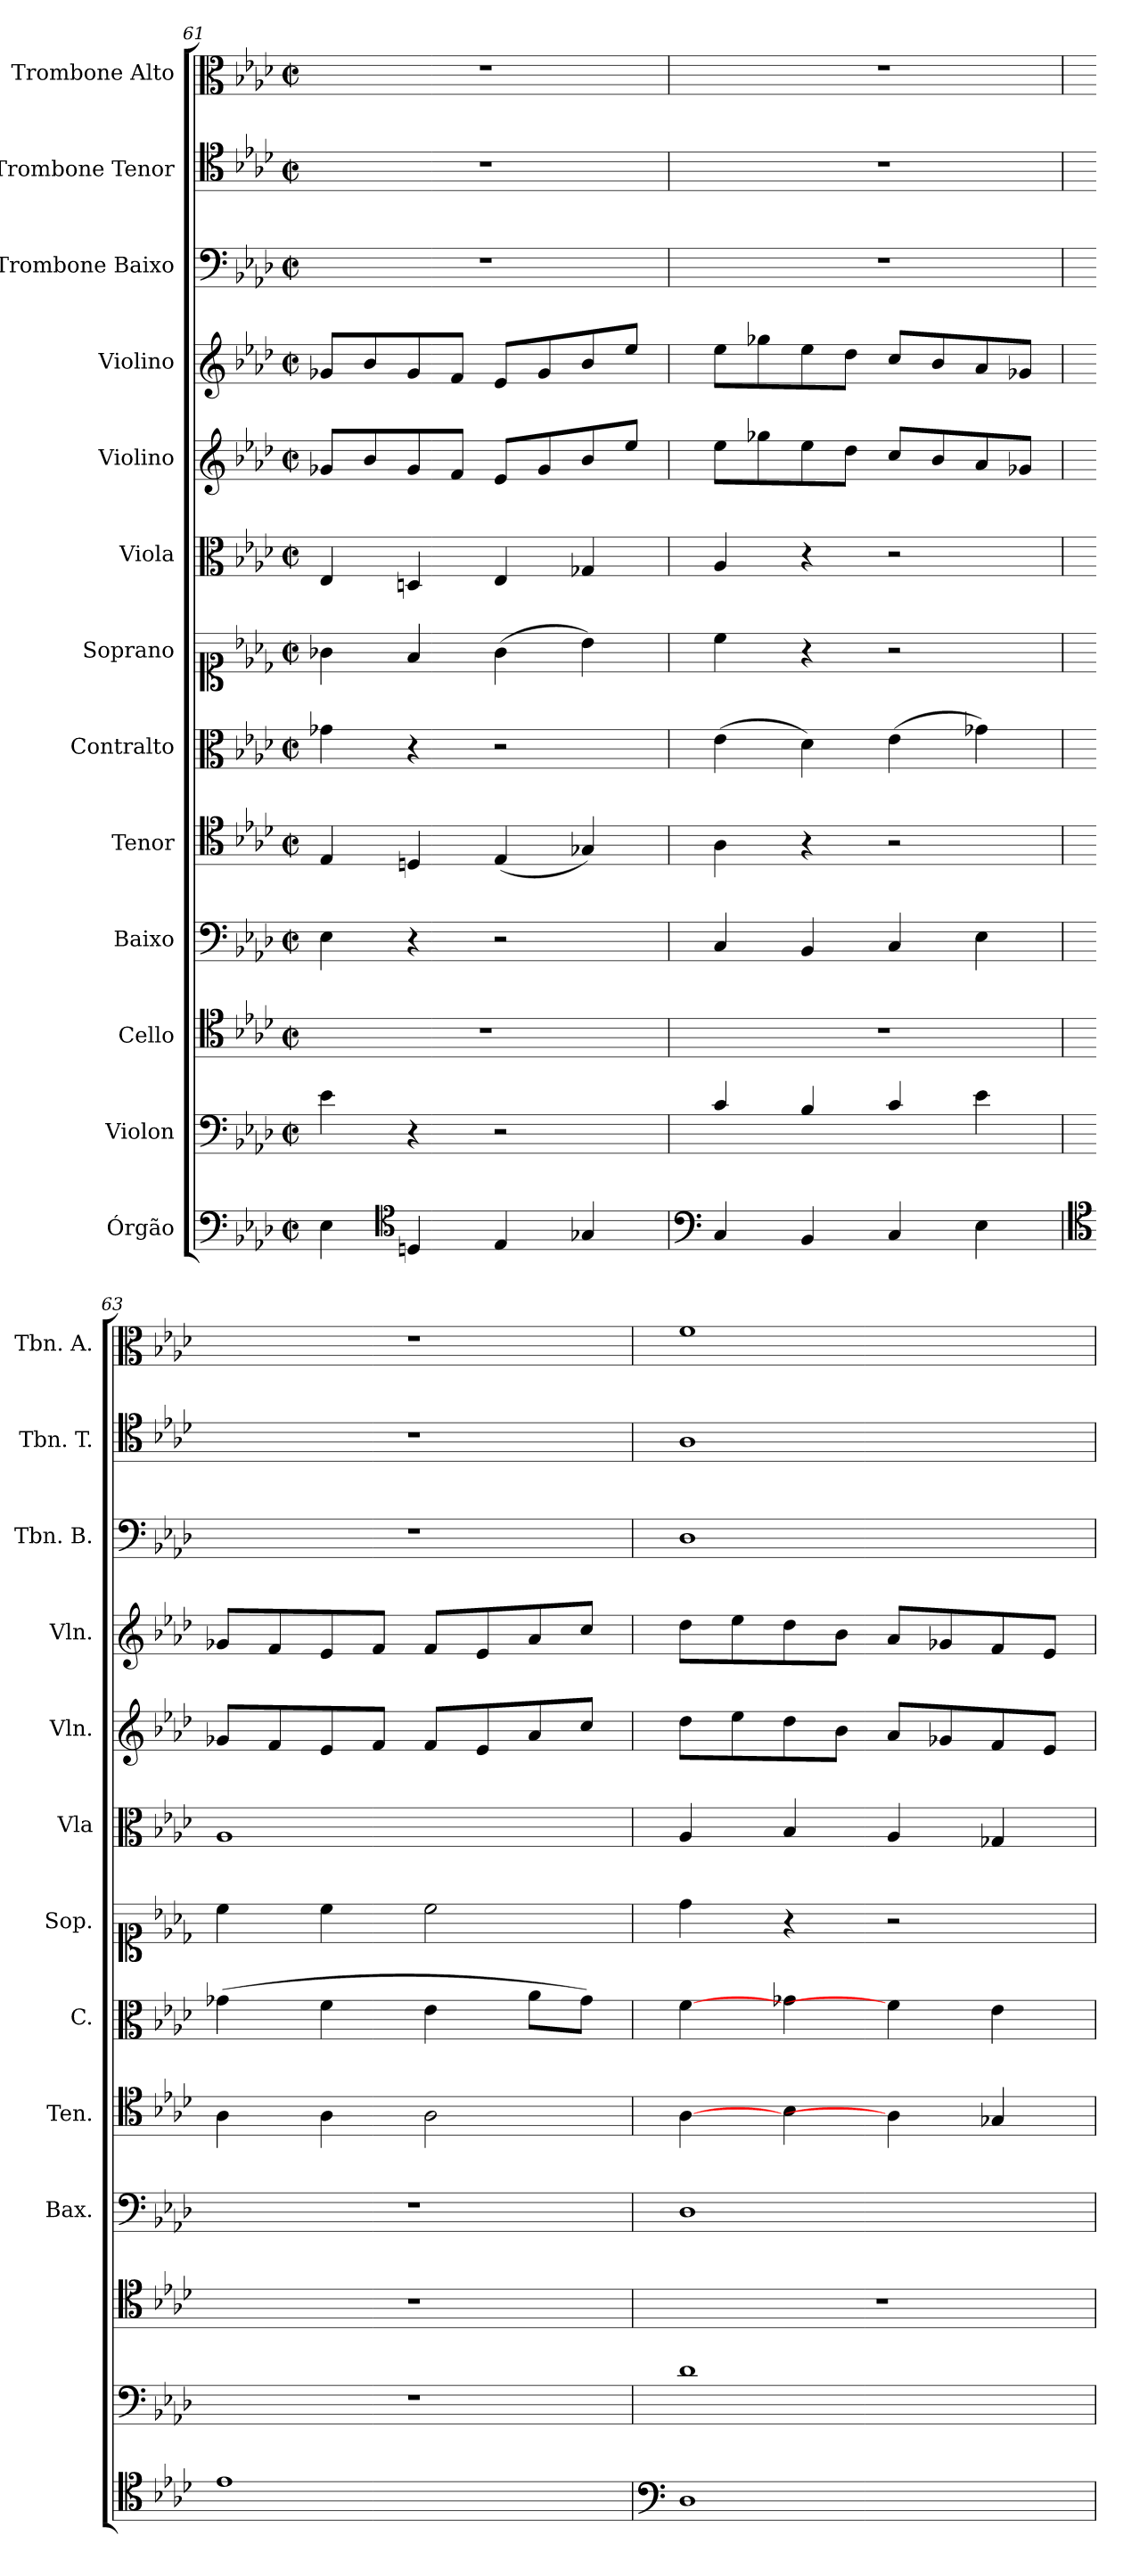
**kern	**kern	**kern	**kern	**kern	**kern	**kern	**kern	**kern	**kern	**kern	**kern	**kern
*part13	*part12	*part11	*part10	*part9	*part8	*part7	*part6	*part5	*part4	*part3	*part2	*part1
*staff13	*staff12	*staff11	*staff10	*staff9	*staff8	*staff7	*staff6	*staff5	*staff4	*staff3	*staff2	*staff1
*I"Órgão	*I"Violon	*I"Cello	*I"Baixo	*I"Tenor	*I"Contralto	*I"Soprano	*I"Viola	*I"Violino	*I"Violino	*I"Trombone Baixo	*I"Trombone Tenor	*I"Trombone Alto
*	*	*	*I'Bax.	*I'Ten.	*I'C.	*I'Sop.	*I'Vla	*I'Vln.	*I'Vln.	*I'Tbn. B.	*I'Tbn. T.	*I'Tbn. A.
*clefF4	*clefF4	*clefC4	*clefF4	*clefC4	*clefC3	*clefC1	*clefC3	*clefG2	*clefG2	*clefF4	*clefC4	*clefC3
*	*ITrd7c12	*	*	*	*	*	*	*	*	*	*	*
*k[b-e-a-d-]	*k[b-e-a-d-]	*k[b-e-a-d-]	*k[b-e-a-d-]	*k[b-e-a-d-]	*k[b-e-a-d-]	*k[b-e-a-d-]	*k[b-e-a-d-]	*k[b-e-a-d-]	*k[b-e-a-d-]	*k[b-e-a-d-]	*k[b-e-a-d-]	*k[b-e-a-d-]
*M2/2	*M2/2	*M2/2	*M2/2	*M2/2	*M2/2	*M2/2	*M2/2	*M2/2	*M2/2	*M2/2	*M2/2	*M2/2
*met(c|)	*met(c|)	*met(c|)	*met(c|)	*met(c|)	*met(c|)	*met(c|)	*met(c|)	*met(c|)	*met(c|)	*met(c|)	*met(c|)	*met(c|)
=61	=61	=61	=61	=61	=61	=61	=61	=61	=61	=61	=61	=61
4E-\	4E-\	1r	4E-\	4E-/	4g-X\	4g-X\	4E-/	8g-X/L	8g-X/L	1r	1r	1r
.	.	.	.	.	.	.	.	8b-/	8b-/	.	.	.
*clefC4	*	*	*	*	*	*	*	*	*	*	*	*
4Dn/	4r	.	4r	4Dn/	4r	4f/	4Dn/	8g-/	8g-/	.	.	.
.	.	.	.	.	.	.	.	8f/J	8f/J	.	.	.
4E-/	2r	.	2r	(4E-/	2r	(4g-\	4E-/	8e-/L	8e-/L	.	.	.
.	.	.	.	.	.	.	.	8g-/	8g-/	.	.	.
4G-X/	.	.	.	4G-X/)	.	4b-\)	4G-X/	8b-/	8b-/	.	.	.
.	.	.	.	.	.	.	.	8ee-/J	8ee-/J	.	.	.
=62	=62	=62	=62	=62	=62	=62	=62	=62	=62	=62	=62	=62
*clefF4	*	*	*	*	*	*	*	*	*	*	*	*
4C/	4C/	1r	4C/	4A-\	(4e-\	4cc\	4A-/	8ee-\L	8ee-\L	1r	1r	1r
.	.	.	.	.	.	.	.	8gg-X\	8gg-X\	.	.	.
4BB-/	4BB-/	.	4BB-/	4r	4d-\)	4r	4r	8ee-\	8ee-\	.	.	.
.	.	.	.	.	.	.	.	8dd-\J	8dd-\J	.	.	.
4C/	4C/	.	4C/	2r	(4e-\	2r	2r	8cc/L	8cc/L	.	.	.
.	.	.	.	.	.	.	.	8b-/	8b-/	.	.	.
4E-\	4E-\	.	4E-\	.	4g-X\)	.	.	8a-/	8a-/	.	.	.
.	.	.	.	.	.	.	.	8g-X/J	8g-X/J	.	.	.
=63	=63	=63	=63	=63	=63	=63	=63	=63	=63	=63	=63	=63
*clefC4	*	*	*	*	*	*	*	*	*	*	*	*
1e-	1r	1r	1r	4A-\	(4g-X\	4cc\	1A-	8g-X/L	8g-X/L	1r	1r	1r
.	.	.	.	.	.	.	.	8f/	8f/	.	.	.
.	.	.	.	4A-\	4f\	4cc\	.	8e-/	8e-/	.	.	.
.	.	.	.	.	.	.	.	8f/J	8f/J	.	.	.
.	.	.	.	2A-\	4e-\	2cc\	.	8f/L	8f/L	.	.	.
.	.	.	.	.	.	.	.	8e-/	8e-/	.	.	.
.	.	.	.	.	8a-\L	.	.	8a-/	8a-/	.	.	.
.	.	.	.	.	8g-\J)	.	.	8cc/J	8cc/J	.	.	.
!!LO:PB:g=z
=64	=64	=64	=64	=64	=64	=64	=64	=64	=64	=64	=64	=64
*clefF4	*	*	*	*	*	*	*	*	*	*	*	*
1D-	1D-	1r	1D-	[4A-\	[4f\	4dd-\	4A-/	8dd-\L	8dd-\L	1D-	1A-	1f
.	.	.	.	.	.	.	.	8ee-\	8ee-\	.	.	.
.	.	.	.	4B-\	4g-X\	4r	4B-/	8dd-\	8dd-\	.	.	.
.	.	.	.	.	.	.	.	8b-\J	8b-\J	.	.	.
.	.	.	.	4A-\]	4f\]	2r	4A-/	8a-/L	8a-/L	.	.	.
.	.	.	.	.	.	.	.	8g-X/	8g-X/	.	.	.
.	.	.	.	4G-X/	4e-\	.	4G-X/	8f/	8f/	.	.	.
.	.	.	.	.	.	.	.	8e-/J	8e-/J	.	.	.
=	=	=	=	=	=	=	=	=	=	=	=	=
*-	*-	*-	*-	*-	*-	*-	*-	*-	*-	*-	*-	*-
